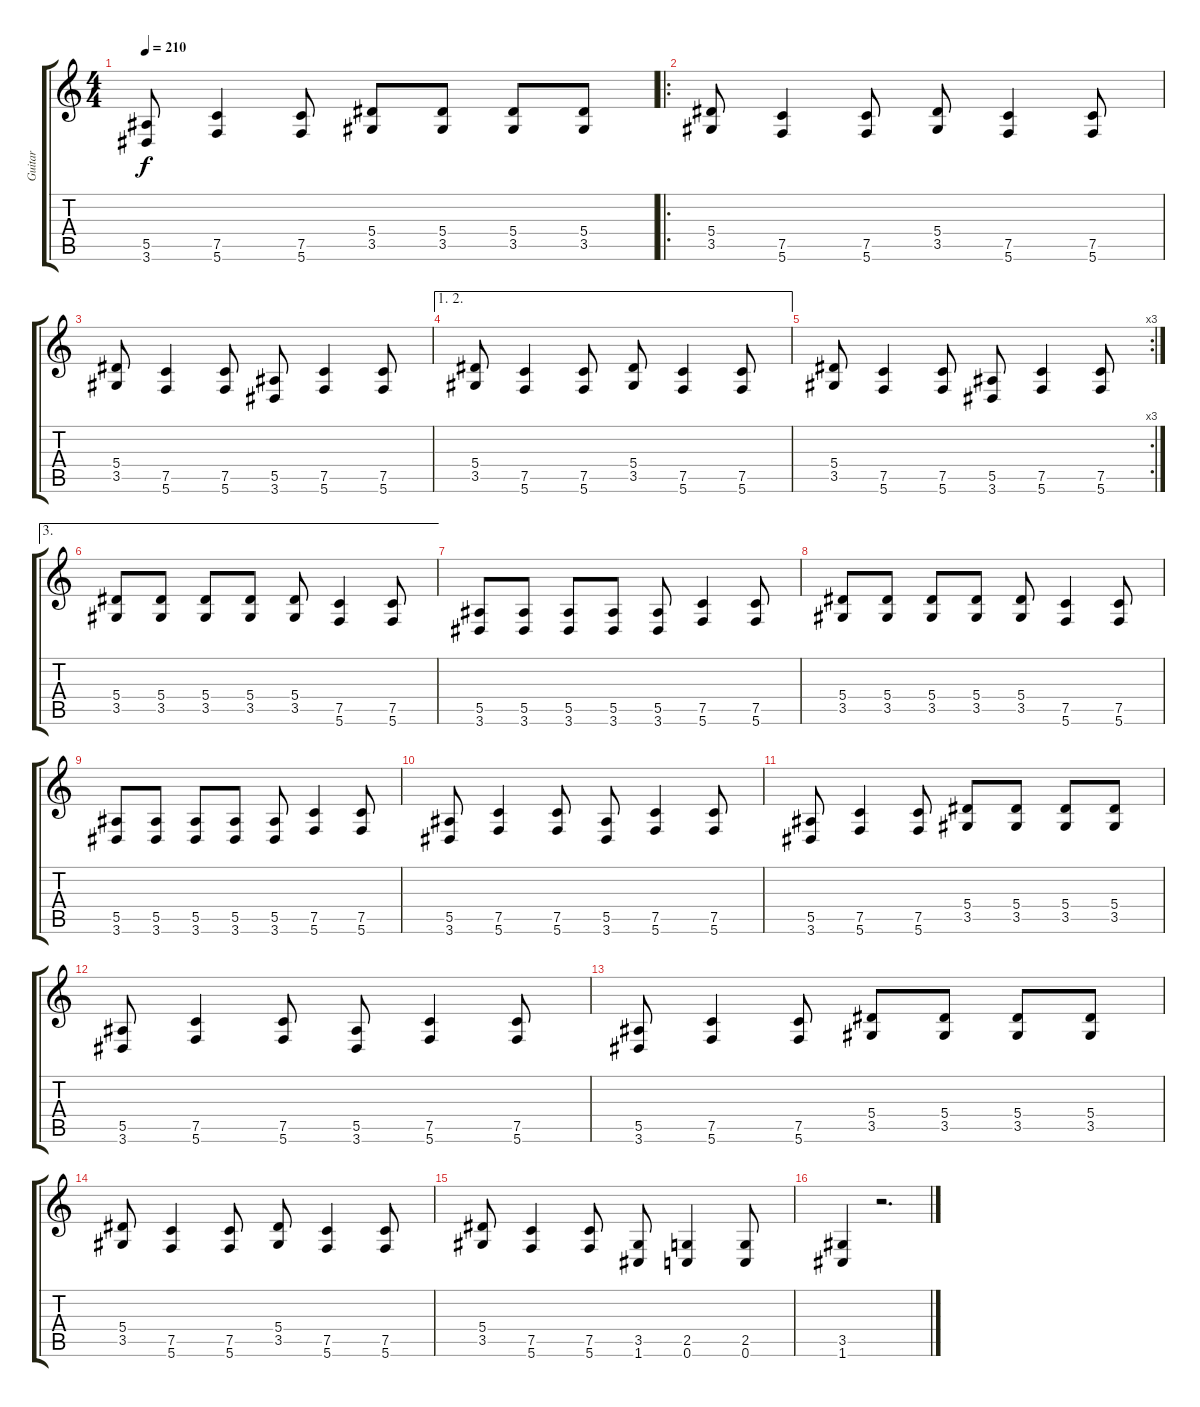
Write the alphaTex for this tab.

\track ("Guitar" "Guitar") {instrument overdrivenguitar}
\staff {score tabs}
\tuning (C4 G3 Eb3 Bb2 F2 C2) {hide}
\ts (4 4)
\tempo 210
\clef g2
\ks c
(5.5 3.6).8{dy f} (7.5 5.6).4 (7.5 5.6).8 (5.4 3.5).8 (5.4 3.5).8 (5.4 3.5).8 (5.4 3.5).8 |
\ro
(5.4 3.5).8 (7.5 5.6).4 (7.5 5.6).8 (5.4 3.5).8 (7.5 5.6).4 (7.5 5.6).8 |
(5.4 3.5).8 (7.5 5.6).4 (7.5 5.6).8 (5.5 3.6).8 (7.5 5.6).4 (7.5 5.6).8 |
\ae (1 2)
(5.4 3.5).8 (7.5 5.6).4 (7.5 5.6).8 (5.4 3.5).8 (7.5 5.6).4 (7.5 5.6).8 |
\rc 3
(5.4 3.5).8 (7.5 5.6).4 (7.5 5.6).8 (5.5 3.6).8 (7.5 5.6).4 (7.5 5.6).8 |
\ae 3
(5.4 3.5).8 (5.4 3.5).8 (5.4 3.5).8 (5.4 3.5).8 (5.4 3.5).8 (7.5 5.6).4 (7.5 5.6).8 |
(5.5 3.6).8 (5.5 3.6).8 (5.5 3.6).8 (5.5 3.6).8 (5.5 3.6).8 (7.5 5.6).4 (7.5 5.6).8 |
(5.4 3.5).8 (5.4 3.5).8 (5.4 3.5).8 (5.4 3.5).8 (5.4 3.5).8 (7.5 5.6).4 (7.5 5.6).8 |
(5.5 3.6).8 (5.5 3.6).8 (5.5 3.6).8 (5.5 3.6).8 (5.5 3.6).8 (7.5 5.6).4 (7.5 5.6).8 |
(5.5 3.6).8 (7.5 5.6).4 (7.5 5.6).8 (5.5 3.6).8 (7.5 5.6).4 (7.5 5.6).8 |
(5.5 3.6).8 (7.5 5.6).4 (7.5 5.6).8 (5.4 3.5).8 (5.4 3.5).8 (5.4 3.5).8 (5.4 3.5).8 |
(5.5 3.6).8 (7.5 5.6).4 (7.5 5.6).8 (5.5 3.6).8 (7.5 5.6).4 (7.5 5.6).8 |
(5.5 3.6).8 (7.5 5.6).4 (7.5 5.6).8 (5.4 3.5).8 (5.4 3.5).8 (5.4 3.5).8 (5.4 3.5).8 |
(5.4 3.5).8 (7.5 5.6).4 (7.5 5.6).8 (5.4 3.5).8 (7.5 5.6).4 (7.5 5.6).8 |
(5.4 3.5).8 (7.5 5.6).4 (7.5 5.6).8 (3.5 1.6).8 (2.5 0.6).4 (2.5 0.6).8 |
(3.5 1.6).4 r.2{d}
